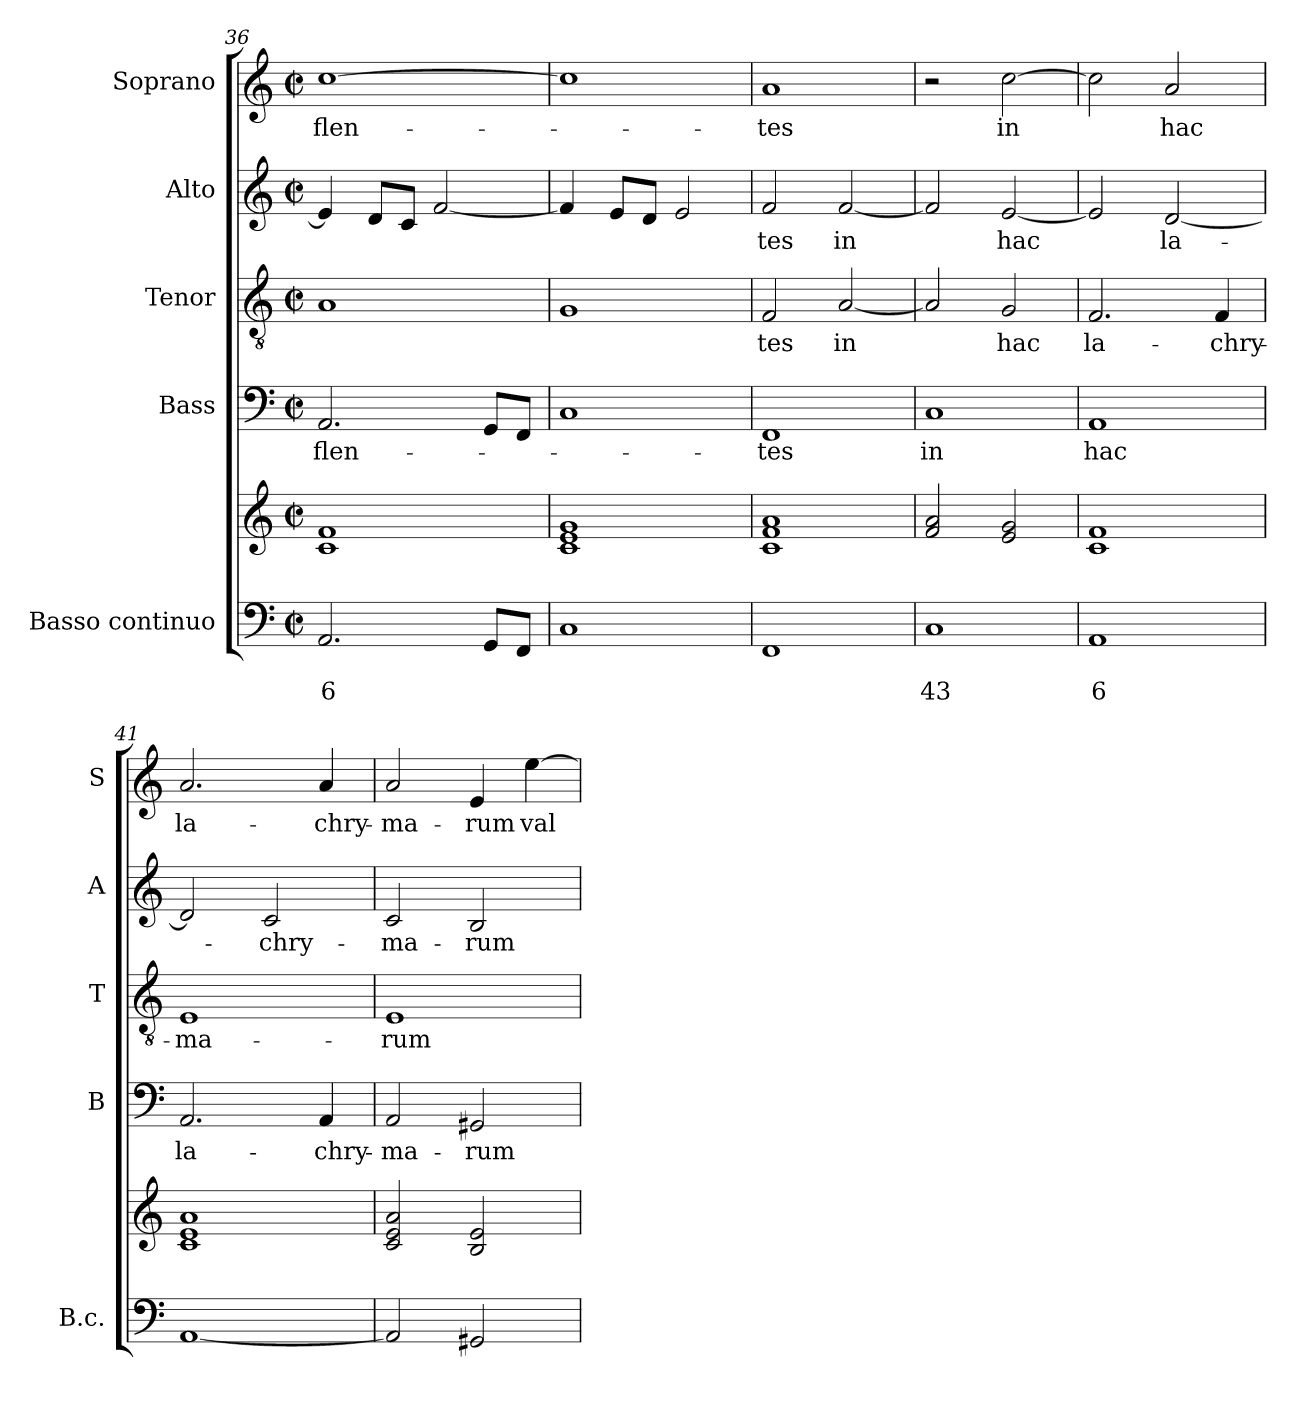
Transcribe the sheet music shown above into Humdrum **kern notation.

**kern	**text	**text	**kern	**kern	**text	**kern	**text	**kern	**text	**kern	**text
*part5	*part5	*part5	*part5	*part4	*part4	*part3	*part3	*part2	*part2	*part1	*part1
*staff6	*staff6	*staff6	*staff5	*staff4	*staff4	*staff3	*staff3	*staff2	*staff2	*staff1	*staff1
*I"Basso continuo	*	*	*	*I"Bass	*	*I"Tenor	*	*I"Alto	*	*I"Soprano	*
*I'B.c.	*	*	*	*I'B	*	*I'T	*	*I'A	*	*I'S	*
*clefF4	*	*	*clefG2	*clefF4	*	*clefGv2	*	*clefG2	*	*clefG2	*
*k[]	*	*	*k[]	*k[]	*	*k[]	*	*k[]	*	*k[]	*
*C:	*	*	*C:	*C:	*	*C:	*	*C:	*	*C:	*
*M2/2	*	*	*M2/2	*M2/2	*	*M2/2	*	*M2/2	*	*M2/2	*
*met(c|)	*	*	*met(c|)	*met(c|)	*	*met(c|)	*	*met(c|)	*	*met(c|)	*
=36	=36	=36	=36	=36	=36	=36	=36	=36	=36	=36	=36
!	!	!LO:LY:b	!	!	!	!	!	!	!	!	!
!	!	!	!	!	!LO:LY:b	!	!	!	!	!	!
!	!	!	!	!	!	!	!	!	!	!	!LO:LY:b
2.AA/	.	6	1c! 1f!	2.AA/	flen-	1A	.	4e/]	.	[1cc	flen-
.	.	.	.	.	.	.	.	8d/L	.	.	.
.	.	.	.	.	.	.	.	8c/J	.	.	.
.	.	.	.	.	.	.	.	[2f/	.	.	.
8GG/L	.	.	.	8GG/L	.	.	.	.	.	.	.
8FF/J	.	.	.	8FF/J	.	.	.	.	.	.	.
=37	=37	=37	=37	=37	=37	=37	=37	=37	=37	=37	=37
1C	.	.	1c! 1e! 1g!	1C	.	1G	.	4f/]	.	1cc]	.
.	.	.	.	.	.	.	.	8e/L	.	.	.
.	.	.	.	.	.	.	.	8d/J	.	.	.
.	.	.	.	.	.	.	.	2e/	.	.	.
=38	=38	=38	=38	=38	=38	=38	=38	=38	=38	=38	=38
!	!	!	!	!	!LO:LY:b	!	!	!	!	!	!
!	!	!	!	!	!	!	!LO:LY:b	!	!	!	!
!	!	!	!	!	!	!	!	!	!LO:LY:b	!	!
!	!	!	!	!	!	!	!	!	!	!	!LO:LY:b
1FF	.	.	1c! 1f! 1a!	1FF	-tes	2F/	-tes	2f/	-tes	1a	-tes
!	!	!	!	!	!	!	!LO:LY:b	!	!	!	!
!	!	!	!	!	!	!	!	!	!LO:LY:b	!	!
.	.	.	.	.	.	[2A/	in	[2f/	in	.	.
!!LO:LB:g=z
=39	=39	=39	=39	=39	=39	=39	=39	=39	=39	=39	=39
!	!	!LO:LY:b	!	!	!	!	!	!	!	!	!
!	!	!	!	!	!LO:LY:b	!	!	!	!	!	!
1C	.	43	2f!/ 2a!/	1C	in	2A/]	.	2f/]	.	2r	.
!	!	!	!	!	!	!	!LO:LY:b	!	!	!	!
!	!	!	!	!	!	!	!	!	!LO:LY:b	!	!
!	!	!	!	!	!	!	!	!	!	!	!LO:LY:b
.	.	.	2e!/ 2g!/	.	.	2G/	hac	[2e/	hac	[2cc\	in
=40	=40	=40	=40	=40	=40	=40	=40	=40	=40	=40	=40
!	!	!LO:LY:b	!	!	!	!	!	!	!	!	!
!	!	!	!	!	!LO:LY:b	!	!	!	!	!	!
!	!	!	!	!	!	!	!LO:LY:b	!	!	!	!
1AA	.	6	1c! 1f!	1AA	hac	2.F/	la-	2e/]	.	2cc\]	.
!	!	!	!	!	!	!	!	!	!LO:LY:b	!	!
!	!	!	!	!	!	!	!	!	!	!	!LO:LY:b
.	.	.	.	.	.	.	.	[2d/	la-	2a/	hac
!	!	!	!	!	!	!	!LO:LY:b	!	!	!	!
.	.	.	.	.	.	4F/	-chry-	.	.	.	.
=41	=41	=41	=41	=41	=41	=41	=41	=41	=41	=41	=41
!	!	!	!	!	!LO:LY:b	!	!	!	!	!	!
!	!	!	!	!	!	!	!LO:LY:b	!	!	!	!
!	!	!	!	!	!	!	!	!	!	!	!LO:LY:b
[1AA	.	.	1c! 1e! 1a!	2.AA/	la-	1E	-ma-	2d/]	.	2.a/	la-
!	!	!	!	!	!	!	!	!	!LO:LY:b	!	!
.	.	.	.	.	.	.	.	2c/	-chry-	.	.
!	!	!	!	!	!LO:LY:b	!	!	!	!	!	!
!	!	!	!	!	!	!	!	!	!	!	!LO:LY:b
.	.	.	.	4AA/	-chry-	.	.	.	.	4a/	-chry-
=42	=42	=42	=42	=42	=42	=42	=42	=42	=42	=42	=42
!	!	!	!	!	!LO:LY:b	!	!	!	!	!	!
!	!	!	!	!	!	!	!LO:LY:b	!	!	!	!
!	!	!	!	!	!	!	!	!	!LO:LY:b	!	!
!	!	!	!	!	!	!	!	!	!	!	!LO:LY:b
2AA/]	.	.	2c!/ 2e!/ 2a!/	2AA/	-ma-	1E	-rum	2c/	-ma-	2a/	-ma-
!	!	!	!	!	!LO:LY:b	!	!	!	!	!	!
!	!	!	!	!	!	!	!	!	!LO:LY:b	!	!
!	!	!	!	!	!	!	!	!	!	!	!LO:LY:b
2GG#X/	.	.	2B!/ 2e!/	2GG#X/	-rum	.	.	2B/	-rum	4e/	-rum
!	!	!	!	!	!	!	!	!	!	!	!LO:LY:b
.	.	.	.	.	.	.	.	.	.	[4ee\	val-
=	=	=	=	=	=	=	=	=	=	=	=
*-	*-	*-	*-	*-	*-	*-	*-	*-	*-	*-	*-
